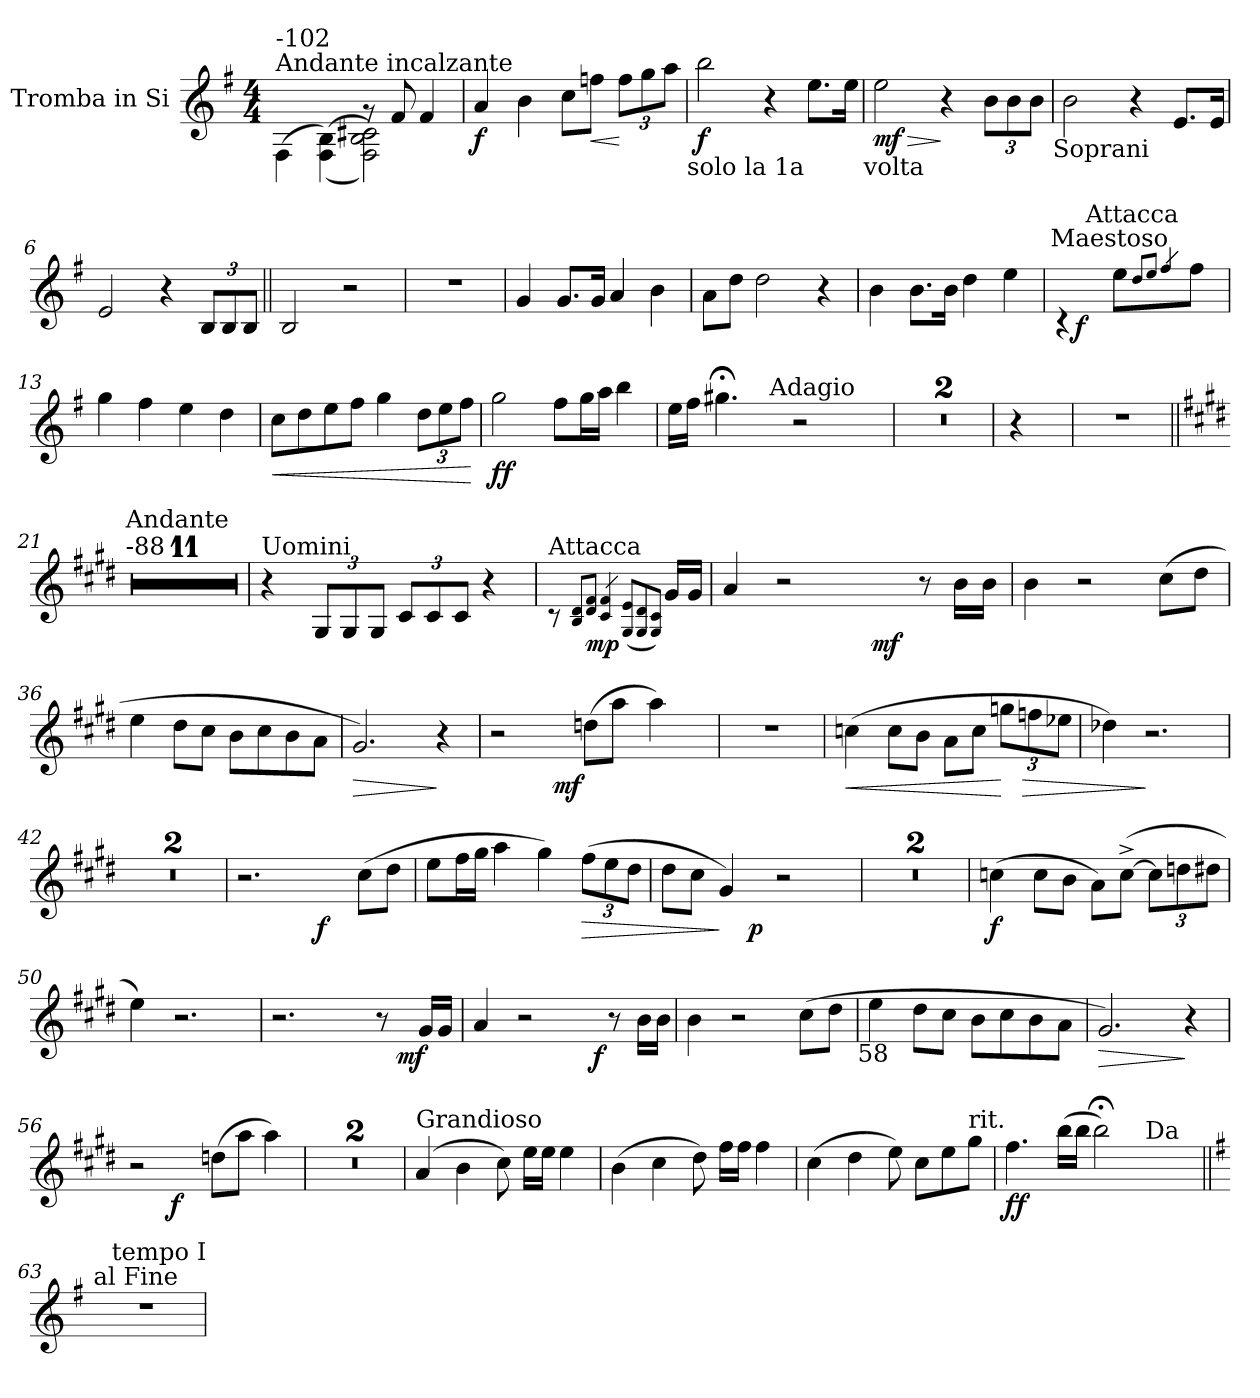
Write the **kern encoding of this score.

**kern	**dynam
*part1	*part1
*staff1	*staff1
*I"Tromba in Si	*
*I'Trb. Si	*
*clefG2	*
*k[f#]	*
*G:	*
*M4/4	*
=1	=1
*^	*
!LO:TX:a:t=Andante incalzante	!	!
!LO:TX:a:t=-102	!	!
2ryy	(<4F#\	.
.	(>(4F#\ 4B\)	.
8rg	2F#\ 2B\ 2c#X\))	.
8f#/	.	.
4f#/	.	.
*v	*v	*
=2	=2
!	!LO:DY:b
4a/	f
*MM98	*
4b\	.
8cc\L	.
!	!LO:HP:b
8ffn\J	<
*Xbrackettup	*
12ff\L	[
12gg\	.
12aa\J	.
!LO:TX:b:t=solo la 1a	!
=3	=3
!	!LO:DY:b
2bb\	f
4r	.
8.ee\L	.
16ee\Jk	.
!LO:TX:b:t=volta	!
=4	=4
!	!LO:HP:b
!	!LO:DY:n=1:b
2ee\	> mf
4r	]
12b\L	.
12b\	.
12b\J	.
!LO:TX:b:t=Soprani	!
!!LO:LB:g=z
=5	=5
2b\	.
4r	.
8.e/L	.
16e/Jk	.
=6	=6
2e/	.
4r	.
12B/L	.
12B/	.
12B/J	.
=7||	=7||
2B/	.
2r	.
=8	=8
1r	.
=9	=9
4g/	.
8.g/L	.
16g/Jk	.
4a/	.
4b\	.
!!LO:LB:g=z
=10	=10
8a\L	.
8dd\J	.
2dd\	.
4ra	.
=11	=11
4b\	.
8.b\L	.
16b\Jk	.
4dd\	.
4ee\	.
=12	=12
*^	*
!LO:TX:a:t=Maestoso	!	!
12ryy	96ryy	.
.	4rc	.
!	!	!LO:DY:b
96%5ryy	.	f
!LO:TX:a:t=Attacca	!	!
8ryy	.	.
8qdd/L	.	.
8qee/J	.	.
4qff#/	.	.
4ryy	8ee\L	.
.	8ff#\J	.
*v	*v	*
=13	=13
4gg\	.
4ff#\	.
4ee\	.
4dd\	.
=14	=14
!	!LO:HP:b
8cc\L	<
8dd\	.
8ee\	.
8ff#\J	.
4gg\	.
12dd\L	.
12ee\	.
12ff#\J	.
.	[
!!LO:LB:g=z
=15	=15
!	!LO:DY:b
2gg\	ff
8ff#\L	.
16gg\L	.
16aa\JJ	.
4bb\	.
=16	=16
*^	*
16ee\LL	3ryy	.
16ff#\JJ	.	.
4.gg#X;<\	.	.
.	24.ryy	.
!	!LO:TX:a:t=Adagio	!
.	3ryy	.
2r	.	.
.	6ryy	.
.	12ryy	.
.	48ryy	.
*v	*v	*
=17	=17
1r	.
=18	=18
1r	.
=19	=19
4r	.
=20	=20
1r	.
=21||	=21||
*k[f#c#g#d#]	*
*E:	*
*MM80	*
!LO:TX:a:t=Andante	!
!LO:TX:a:t=-88	!
1r	.
=22	=22
1r	.
=23	=23
1r	.
=24	=24
1r	.
=25	=25
1r	.
=26	=26
1r	.
=27	=27
1r	.
=28	=28
1r	.
=29	=29
1r	.
=30	=30
1r	.
=31	=31
1r	.
!!LO:LB:g=z
=32	=32
!LO:TX:a:t=Uomini	!
4ra	.
12G#/L	.
12G#/	.
12G#/J	.
12c#/L	.
12c#/	.
12c#/J	.
4ra	.
=33	=33
*^	*
!LO:TX:a:t=Attacca	!	!
32ryy	8rc	.
!	!	!LO:DY:b
16.ryy	.	mp
8qB/ 8qd#/L	.	.
8qd#/ 8qf#/J	.	.
4qc#/ 4qf#/	.	.
(<[>8qG#/ 8qe/L	.	.
8qG#/] 8qd#/	.	.
8qG#/ 8qc#/J)	.	.
8ryy	16g#/LL	.
.	16g#/JJ	.
=34	=34	=34
4a/	3ryy	.
2r	.	.
.	6ryy	.
.	24ryy	.
.	96ryy	.
!	!	!LO:DY:b
.	3ryy	mf
8r	.	.
16b\LL	.	.
.	12ryy	.
16b\JJ	.	.
.	48.ryy	.
*v	*v	*
=35	=35
4b\	.
2r	.
(>8cc#\L	.
8dd#\J	.
=36	=36
4ee\	.
8dd#\L	.
8cc#\J	.
8b\L	.
8cc#\	.
8b\	.
8a\J	.
=37	=37
!	!LO:HP:b
2.g#/)	>
4r	]
!!LO:LB:g=z
=38	=38
*^	*
2r	3ryy	.
.	48.ryy	.
!	!	!LO:DY:b
.	3ryy	mf
(>8ddn\L	.	.
8aa\J	.	.
.	6ryy	.
4aa\)	.	.
.	12ryy	.
.	24ryy	.
.	96ryy	.
*v	*v	*
=39	=39
1r	.
=40	=40
!	!LO:HP:b
(>4ccn\	<
8cc\L	.
8b\J	.
8a\L	.
8cc\J	.
12ggn\L	[
!	!LO:HP:b
12ffn\	>
12ee-X\J	.
=41	=41
4dd-X\)	.
2.r	]
=42	=42
1r	.
!!LO:LB:g=z
=43	=43
1r	.
=44	=44
*^	*
2.r	2ryy	.
.	32ryy	.
!	!	!LO:DY:b
.	4...ryy	f
(>8cc#\L	.	.
8dd#\J	.	.
*v	*v	*
=45	=45
8ee\L	.
16ff#\L	.
16gg#\JJ	.
4aa\	.
4gg#\)	.
!	!LO:HP:b
(>12ff#\L	>
12ee\	.
12dd#\J	.
=46	=46
*^	*
8dd#\L	4.ryy	.
8cc#\J	.	.
4g#/)	.	]
!	!	!LO:DY:b
.	2ryy	p
2r	.	.
.	8ryy	.
*v	*v	*
=47	=47
1r	.
=48	=48
1r	.
!!LO:LB:g=z
=49	=49
!	!LO:DY:b
(>4ccn\	f
8cc\L	.
8b\J	.
8a\L)	.
(>[>8cc^>\J	.
12cc\L]	.
12ddn\	.
12dd#X\J	.
=50	=50
4ee\)	.
2.r	.
=51	=51
*^	*
2.r	3%2ryy	.
.	12ryy	.
8r	24ryy	.
.	96ryy	.
!	!	!LO:DY:b
.	6ryy	mf
16g#/LL	.	.
16g#/JJ	.	.
.	48.ryy	.
=52	=52	=52
4a/	3%2ryy	.
2r	.	.
.	24ryy	.
!	!	!LO:DY:b
.	6..ryy	f
8r	.	.
16b\LL	.	.
16b\JJ	.	.
*v	*v	*
!!LO:LB:g=z
=53	=53
4b\	.
2r	.
(>8cc#\L	.
8dd#\J	.
!LO:TX:b:t=58	!
=54	=54
4ee\	.
8dd#\L	.
8cc#\J	.
8b\L	.
8cc#\	.
8b\	.
8a\J	.
=55	=55
!	!LO:HP:b
2.g#/)	>
4r	]
=56	=56
*^	*
2r	4ryy	.
!	!	!LO:DY:b
.	2.ryy	f
(>8ddn\L	.	.
8aa\J	.	.
4aa\)	.	.
*v	*v	*
=57	=57
1r	.
=58	=58
1r	.
!!LO:LB:g=z
=59	=59
!LO:TX:a:t=Grandioso	!
(4a/	.
4b\	.
8cc#\)	.
16ee\LL	.
16ee\JJ	.
4ee\	.
=60	=60
(>4b\	.
4cc#\	.
8dd#\)	.
16ff#\LL	.
16ff#\JJ	.
4ff#\	.
=61	=61
(>4cc#\	.
4dd#\	.
8ee\)	.
8cc#\L	.
8ee\	.
!LO:TX:a:t=rit.	!
8gg#\J	.
=62	=62
!	!LO:DY:b
*^	*
4.ff#\	3%2ryy	ff
(<16bb\LL	.	.
16bb\JJ	.	.
2bb;<\)	.	.
.	24..ryy	.
!	!LO:TX:a:t=Da	!
.	6ryy	.
.	12ryy	.
.	96ryy	.
=63||	=63||	=63||
*k[f#]	*	*
*G:	*	*
!LO:TX:a:t=al Fine	!	!
1r	16ryy	.
!	!LO:TX:a:t=tempo I	!
.	2...ryy	.
*v	*v	*
=	=
*-	*-
